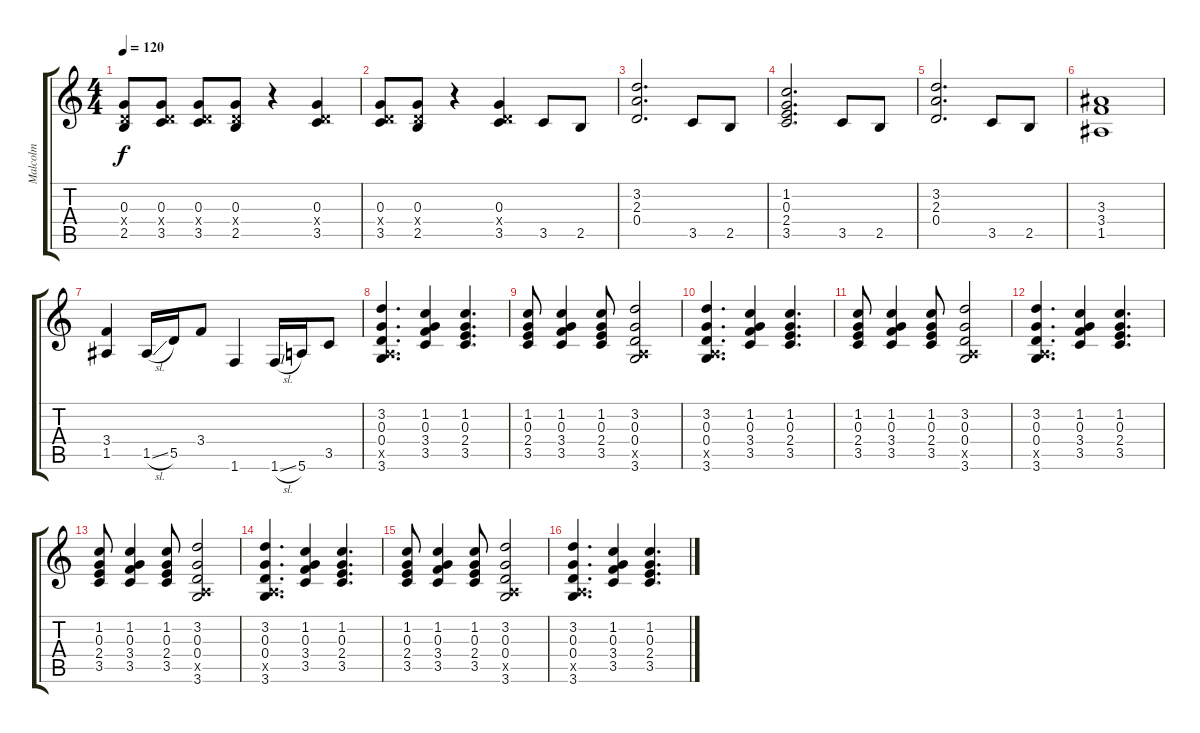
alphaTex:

\track ("Malcolm" "Malcolm") {instrument distortionguitar}
\staff {score tabs}
\tuning (E4 B3 G3 D3 A2 E2) {hide}
\ts (4 4)
\tempo 120
\clef g2
\ks c
(0.3 0.4{x} 2.5).8{dy f} (0.3 0.4{x} 3.5).8 (0.3 0.4{x} 3.5).8 (0.3 0.4{x} 2.5).8 r.4 (0.3 0.4{x} 3.5).4 |
(0.3 0.4{x} 3.5).8 (0.3 0.4{x} 2.5).8 r.4 (0.3 0.4{x} 3.5).4 3.5.8 2.5.8 |
(3.2 2.3 0.4).2{d} 3.5.8 2.5.8 |
(1.2 0.3 2.4 3.5).2{d} 3.5.8 2.5.8 |
(3.2 2.3 0.4).2{d} 3.5.8 2.5.8 |
(3.3 3.4 1.5).1 |
(3.4 1.5).4 1.5{sl}.16 5.5.16 3.4.8 1.6.4 1.6{sl}.16 5.6.16 3.5.8 |
(3.2 0.3 0.4 0.5{x} 3.6).4{d} (1.2 0.3 3.4 3.5).4 (1.2 0.3 2.4 3.5).4{d} |
(1.2 0.3 2.4 3.5).8 (1.2 0.3 3.4 3.5).4 (1.2 0.3 2.4 3.5).8 (3.2 0.3 0.4 0.5{x} 3.6).2 |
(3.2 0.3 0.4 0.5{x} 3.6).4{d} (1.2 0.3 3.4 3.5).4 (1.2 0.3 2.4 3.5).4{d} |
(1.2 0.3 2.4 3.5).8 (1.2 0.3 3.4 3.5).4 (1.2 0.3 2.4 3.5).8 (3.2 0.3 0.4 0.5{x} 3.6).2 |
(3.2 0.3 0.4 0.5{x} 3.6).4{d} (1.2 0.3 3.4 3.5).4 (1.2 0.3 2.4 3.5).4{d} |
(1.2 0.3 2.4 3.5).8 (1.2 0.3 3.4 3.5).4 (1.2 0.3 2.4 3.5).8 (3.2 0.3 0.4 0.5{x} 3.6).2 |
(3.2 0.3 0.4 0.5{x} 3.6).4{d} (1.2 0.3 3.4 3.5).4 (1.2 0.3 2.4 3.5).4{d} |
(1.2 0.3 2.4 3.5).8 (1.2 0.3 3.4 3.5).4 (1.2 0.3 2.4 3.5).8 (3.2 0.3 0.4 0.5{x} 3.6).2 |
(3.2 0.3 0.4 0.5{x} 3.6).4{d} (1.2 0.3 3.4 3.5).4 (1.2 0.3 2.4 3.5).4{d}
